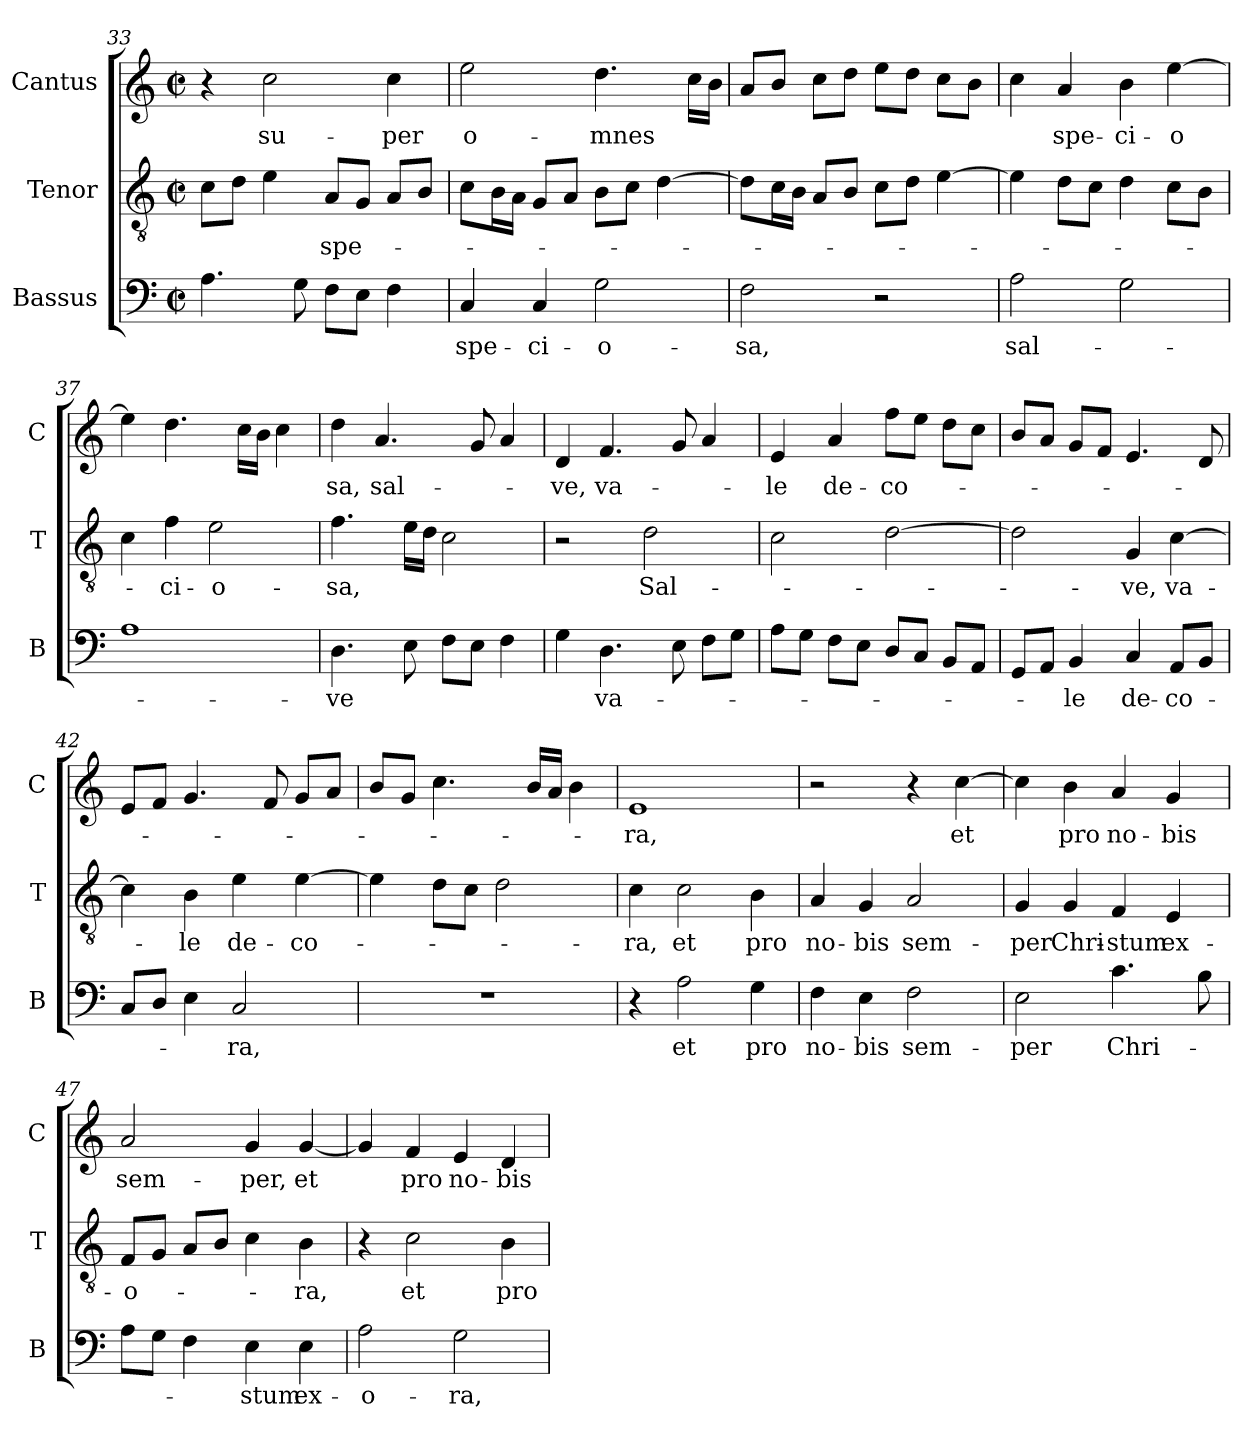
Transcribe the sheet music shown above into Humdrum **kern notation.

**kern	**text	**kern	**text	**kern	**text
*part3	*part3	*part2	*part2	*part1	*part1
*staff3	*staff3	*staff2	*staff2	*staff1	*staff1
*I"Bassus	*	*I"Tenor	*	*I"Cantus	*
*I'B	*	*I'T	*	*I'C	*
*clefF4	*	*clefGv2	*	*clefG2	*
*k[]	*	*k[]	*	*k[]	*
*C:	*	*C:	*	*C:	*
*M2/2	*	*M2/2	*	*M2/2	*
*met(c|)	*	*met(c|)	*	*met(c|)	*
=33	=33	=33	=33	=33	=33
4.A\	.	8c\L	.	4r	.
.	.	8d\J	.	.	.
!	!	!	!	!	!LO:LY:b
.	.	4e\	.	2cc\	su-
8G\	.	.	.	.	.
!	!	!	!LO:LY:b	!	!
8F\L	.	8A/L	spe-	.	.
8E\J	.	8G/J	.	.	.
!	!	!	!	!	!LO:LY:b
4F\	.	8A/L	.	4cc\	-per
.	.	8B/J	.	.	.
!!LO:PB:g=z
=34	=34	=34	=34	=34	=34
!	!LO:LY:b	!	!	!	!LO:LY:b
4C/	spe-	8c\L	.	2ee\	o-
.	.	16B\L	.	.	.
.	.	16A\JJ	.	.	.
!	!LO:LY:b	!	!	!	!
4C/	-ci-	8G/L	.	.	.
.	.	8A/J	.	.	.
!	!LO:LY:b	!	!	!	!LO:LY:b
2G\	-o-	8B\L	.	4.dd\	-mnes
.	.	8c\J	.	.	.
.	.	[4d\	.	.	.
.	.	.	.	16cc\LL	.
.	.	.	.	16b\JJ	.
=35	=35	=35	=35	=35	=35
!	!LO:LY:b	!	!	!	!
2F\	-sa,	8d\L]	.	8a/L	.
.	.	16c\L	.	8b/J	.
.	.	16B\JJ	.	.	.
.	.	8A/L	.	8cc\L	.
.	.	8B/J	.	8dd\J	.
2r	.	8c\L	.	8ee\L	.
.	.	8d\J	.	8dd\J	.
.	.	[4e\	.	8cc\L	.
.	.	.	.	8b\J	.
=36	=36	=36	=36	=36	=36
!	!LO:LY:b	!	!	!	!
2A\	sal-	4e\]	.	4cc\	.
!	!	!	!	!	!LO:LY:b
.	.	8d\L	.	4a/	spe-
.	.	8c\J	.	.	.
!	!	!	!	!	!LO:LY:b
2G\	.	4d\	.	4b\	-ci-
!	!	!	!	!	!LO:LY:b
.	.	8c\L	.	[4ee\	-o
.	.	8B\J	.	.	.
=37	=37	=37	=37	=37	=37
1A	.	4c\	.	4ee\]	.
!	!	!	!LO:LY:b	!	!
.	.	4f\	-ci-	4.dd\	.
!	!	!	!LO:LY:b	!	!
.	.	2e\	-o-	.	.
.	.	.	.	16cc\LL	.
.	.	.	.	16b\JJ	.
.	.	.	.	4cc\	.
=38	=38	=38	=38	=38	=38
!	!LO:LY:b	!	!LO:LY:b	!	!LO:LY:b
4.D\	-ve	4.f\	-sa,	4dd\	sa,
!	!	!	!	!	!LO:LY:b
.	.	.	.	4.a/	sal-
8E\	.	16e\LL	.	.	.
.	.	16d\JJ	.	.	.
8F\L	.	2c\	.	.	.
8E\J	.	.	.	8g/	.
4F\	.	.	.	4a/	.
!!LO:LB:g=z
=39	=39	=39	=39	=39	=39
!	!	!	!	!	!LO:LY:b
4G\	.	2r	.	4d/	-ve,
!	!LO:LY:b	!	!	!	!LO:LY:b
4.D\	va-	.	.	4.f/	va-
!	!	!	!LO:LY:b	!	!
.	.	2d\	Sal-	.	.
8E\	.	.	.	8g/	.
8F\L	.	.	.	4a/	.
8G\J	.	.	.	.	.
=40	=40	=40	=40	=40	=40
!	!	!	!	!	!LO:LY:b
8A\L	.	2c\	.	4e/	-le
8G\J	.	.	.	.	.
!	!	!	!	!	!LO:LY:b
8F\L	.	.	.	4a/	de-
8E\J	.	.	.	.	.
!	!	!	!	!	!LO:LY:b
8D/L	.	[2d\	.	8ff\L	-co-
8C/J	.	.	.	8ee\J	.
8BB/L	.	.	.	8dd\L	.
8AA/J	.	.	.	8cc\J	.
=41	=41	=41	=41	=41	=41
8GG/L	.	2d\]	.	8b/L	.
8AA/J	.	.	.	8a/J	.
!	!LO:LY:b	!	!	!	!
4BB/	-le	.	.	8g/L	.
.	.	.	.	8f/J	.
!	!LO:LY:b	!	!LO:LY:b	!	!
4C/	de-	4G/	-ve,	4.e/	.
!	!LO:LY:b	!	!LO:LY:b	!	!
8AA/L	-co-	[4c\	va-	.	.
8BB/J	.	.	.	8d/	.
=42	=42	=42	=42	=42	=42
8C/L	.	4c\]	.	8e/L	.
8D/J	.	.	.	8f/J	.
!	!	!	!LO:LY:b	!	!
4E\	.	4B\	-le	4.g/	.
!	!LO:LY:b	!	!LO:LY:b	!	!
2C/	-ra,	4e\	de-	.	.
.	.	.	.	8f/	.
!	!	!	!LO:LY:b	!	!
.	.	[4e\	-co-	8g/L	.
.	.	.	.	8a/J	.
=43	=43	=43	=43	=43	=43
1r	.	4e\]	.	8b/L	.
.	.	.	.	8g/J	.
.	.	8d\L	.	4.cc\	.
.	.	8c\J	.	.	.
.	.	2d\	.	.	.
.	.	.	.	16b/LL	.
.	.	.	.	16a/JJ	.
.	.	.	.	4b\	.
!!LO:LB:g=z
=44	=44	=44	=44	=44	=44
!	!	!	!LO:LY:b	!	!LO:LY:b
4r	.	4c\	-ra,	1e	-ra,
!	!LO:LY:b	!	!LO:LY:b	!	!
2A\	et	2c\	et	.	.
!	!LO:LY:b	!	!LO:LY:b	!	!
4G\	pro	4B\	pro	.	.
=45	=45	=45	=45	=45	=45
!	!LO:LY:b	!	!LO:LY:b	!	!
4F\	no-	4A/	no-	2r	.
!	!LO:LY:b	!	!LO:LY:b	!	!
4E\	-bis	4G/	-bis	.	.
!	!LO:LY:b	!	!LO:LY:b	!	!
2F\	sem-	2A/	sem-	4r	.
!	!	!	!	!	!LO:LY:b
.	.	.	.	[4cc\	et
=46	=46	=46	=46	=46	=46
!	!LO:LY:b	!	!LO:LY:b	!	!
2E\	-per	4G/	-per	4cc\]	.
!	!	!	!LO:LY:b	!	!LO:LY:b
.	.	4G/	Chri-	4b\	pro
!	!LO:LY:b	!	!LO:LY:b	!	!LO:LY:b
4.c\	Chri-	4F/	-stum	4a/	no-
!	!	!	!LO:LY:b	!	!LO:LY:b
.	.	4E/	ex-	4g/	-bis
8B\	.	.	.	.	.
=47	=47	=47	=47	=47	=47
!	!	!	!LO:LY:b	!	!LO:LY:b
8A\L	.	8F/L	-o-	2a/	sem-
8G\J	.	8G/J	.	.	.
4F\	.	8A/L	.	.	.
.	.	8B/J	.	.	.
!	!LO:LY:b	!	!	!	!LO:LY:b
4E\	-stum	4c\	.	4g/	-per,
!	!LO:LY:b	!	!LO:LY:b	!	!LO:LY:b
4E\	ex-	4B\	-ra,	[4g/	et
=48	=48	=48	=48	=48	=48
!	!LO:LY:b	!	!	!	!
2A\	-o-	4r	.	4g/]	.
!	!	!	!LO:LY:b	!	!LO:LY:b
.	.	2c\	et	4f/	pro
!	!LO:LY:b	!	!	!	!LO:LY:b
2G\	-ra,	.	.	4e/	no-
!	!	!	!LO:LY:b	!	!LO:LY:b
.	.	4B\	pro	4d/	-bis
=	=	=	=	=	=
*-	*-	*-	*-	*-	*-
